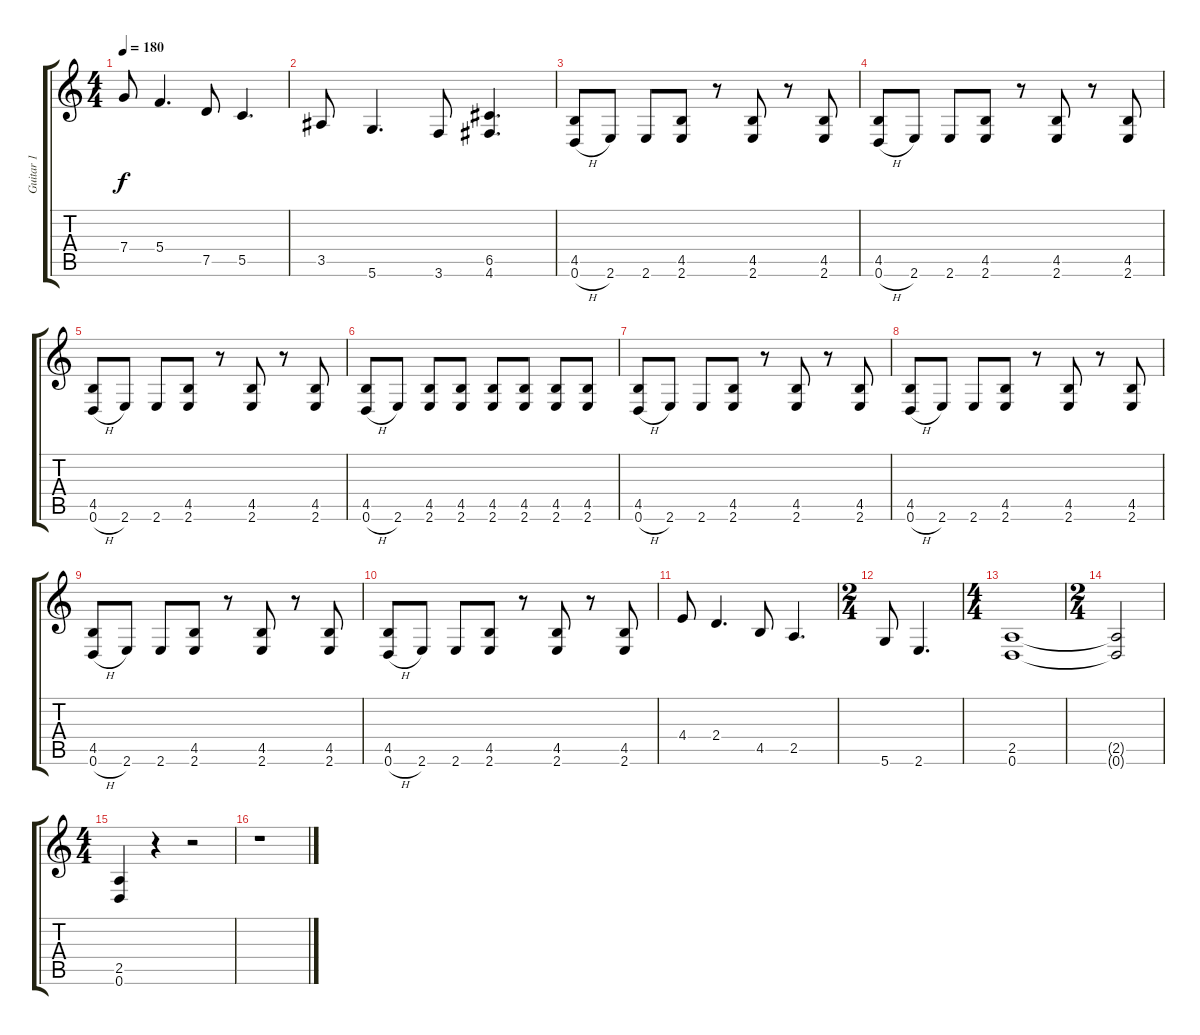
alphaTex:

\track ("Guitar 1" "Guitar 1") {instrument distortionguitar}
\staff {score tabs}
\tuning (D4 A3 F3 C3 G2 D2) {hide}
\ts (4 4)
\tempo 180
\clef g2
\ks c
7.4.8{dy f} 5.4.4{d} 7.5.8 5.5.4{d} |
3.5.8 5.6.4{d} 3.6.8 (6.5 4.6).4{d} |
(4.5 0.6{h}).8 2.6.8 2.6.8 (4.5 2.6).8 r.8 (4.5 2.6).8 r.8 (4.5 2.6).8 |
(4.5 0.6{h}).8 2.6.8 2.6.8 (4.5 2.6).8 r.8 (4.5 2.6).8 r.8 (4.5 2.6).8 |
(4.5 0.6{h}).8 2.6.8 2.6.8 (4.5 2.6).8 r.8 (4.5 2.6).8 r.8 (4.5 2.6).8 |
(4.5 0.6{h}).8 2.6.8 (4.5 2.6).8 (4.5 2.6).8 (4.5 2.6).8 (4.5 2.6).8 (4.5 2.6).8 (4.5 2.6).8 |
(4.5 0.6{h}).8 2.6.8 2.6.8 (4.5 2.6).8 r.8 (4.5 2.6).8 r.8 (4.5 2.6).8 |
(4.5 0.6{h}).8 2.6.8 2.6.8 (4.5 2.6).8 r.8 (4.5 2.6).8 r.8 (4.5 2.6).8 |
(4.5 0.6{h}).8 2.6.8 2.6.8 (4.5 2.6).8 r.8 (4.5 2.6).8 r.8 (4.5 2.6).8 |
(4.5 0.6{h}).8 2.6.8 2.6.8 (4.5 2.6).8 r.8 (4.5 2.6).8 r.8 (4.5 2.6).8 |
4.4.8 2.4.4{d} 4.5.8 2.5.4{d} |
\ts (2 4)
5.6.8 2.6.4{d} |
\ts (4 4)
(2.5 0.6).1 |
\ts (2 4)
(2.5{t} 0.6{t}).2 |
\ts (4 4)
(2.5 0.6).4 r.4 r.2 |
r.1
